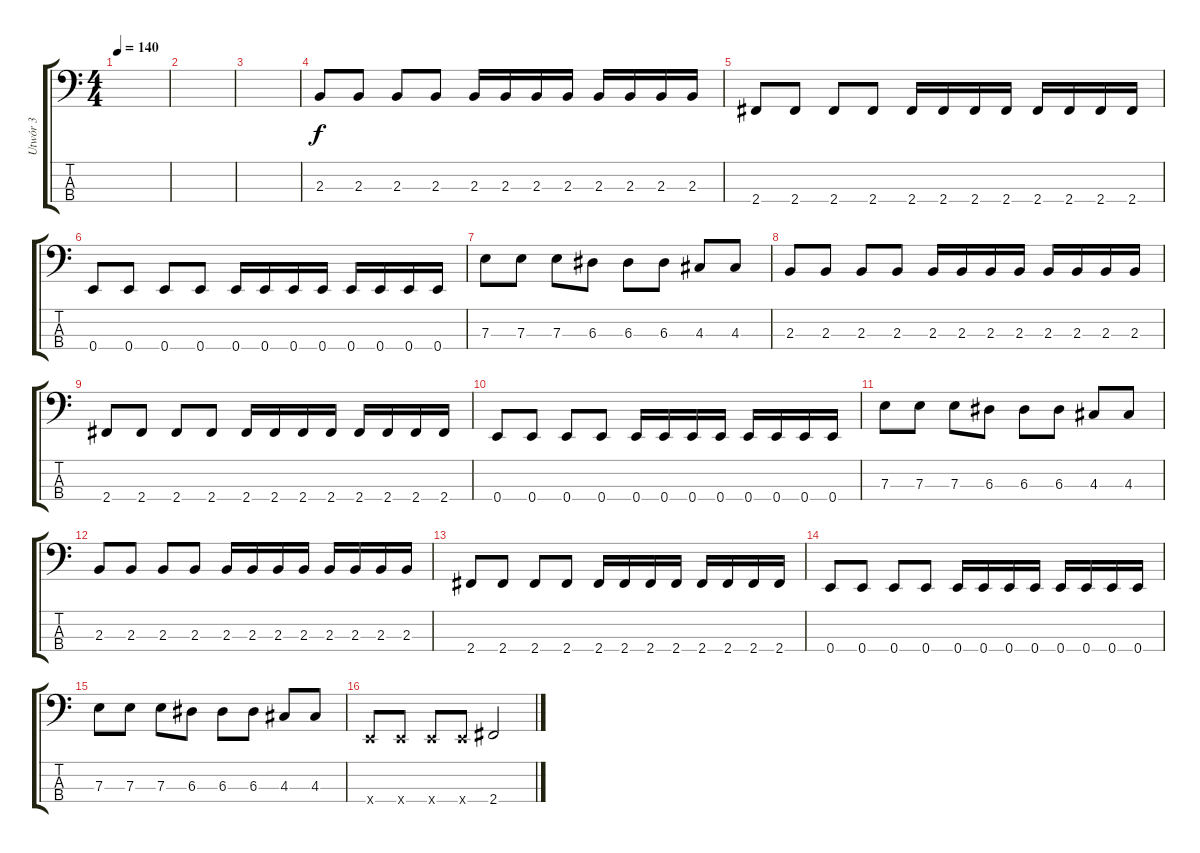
\track ("Utwór 3" "Utwór 3") {instrument electricbasspick}
\staff {score tabs}
\tuning (G2 D2 A1 E1) {hide}
\ts (4 4)
\tempo 140
\clef f4
\ks c
|
|
|
2.3.8 2.3.8 2.3.8 2.3.8 2.3.16 2.3.16 2.3.16 2.3.16 2.3.16 2.3.16 2.3.16 2.3.16 |
2.4.8 2.4.8 2.4.8 2.4.8 2.4.16 2.4.16 2.4.16 2.4.16 2.4.16 2.4.16 2.4.16 2.4.16 |
0.4.8 0.4.8 0.4.8 0.4.8 0.4.16 0.4.16 0.4.16 0.4.16 0.4.16 0.4.16 0.4.16 0.4.16 |
7.3.8 7.3.8 7.3.8 6.3.8 6.3.8 6.3.8 4.3.8 4.3.8 |
2.3.8 2.3.8 2.3.8 2.3.8 2.3.16 2.3.16 2.3.16 2.3.16 2.3.16 2.3.16 2.3.16 2.3.16 |
2.4.8 2.4.8 2.4.8 2.4.8 2.4.16 2.4.16 2.4.16 2.4.16 2.4.16 2.4.16 2.4.16 2.4.16 |
0.4.8 0.4.8 0.4.8 0.4.8 0.4.16 0.4.16 0.4.16 0.4.16 0.4.16 0.4.16 0.4.16 0.4.16 |
7.3.8 7.3.8 7.3.8 6.3.8 6.3.8 6.3.8 4.3.8 4.3.8 |
2.3.8 2.3.8 2.3.8 2.3.8 2.3.16 2.3.16 2.3.16 2.3.16 2.3.16 2.3.16 2.3.16 2.3.16 |
2.4.8 2.4.8 2.4.8 2.4.8 2.4.16 2.4.16 2.4.16 2.4.16 2.4.16 2.4.16 2.4.16 2.4.16 |
0.4.8 0.4.8 0.4.8 0.4.8 0.4.16 0.4.16 0.4.16 0.4.16 0.4.16 0.4.16 0.4.16 0.4.16 |
7.3.8 7.3.8 7.3.8 6.3.8 6.3.8 6.3.8 4.3.8 4.3.8 |
0.4{x}.8 0.4{x}.8 0.4{x}.8 0.4{x}.8 2.4.2
